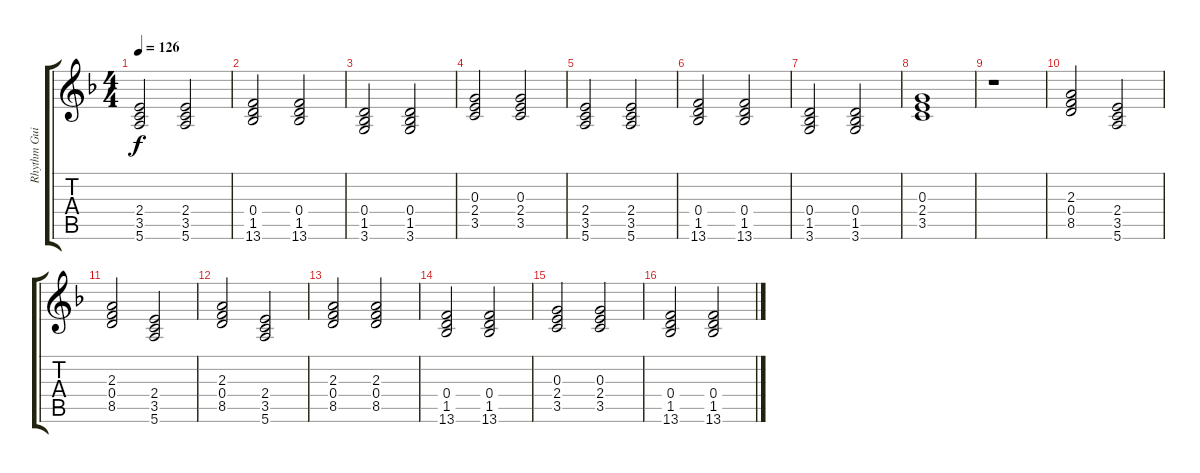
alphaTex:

\track ("Rhythm Guitar" "Rhythm Gui") {instrument acousticguitarsteel}
\staff {score tabs}
\tuning (E4 B3 G3 D3 A2 E2) {hide}
\ts (4 4)
\tempo 126
\clef g2
\ks dminor
(2.4 3.5 5.6).2{dy f} (2.4 3.5 5.6).2 |
(0.4 1.5 13.6).2 (0.4 1.5 13.6).2 |
(0.4 1.5 3.6).2 (0.4 1.5 3.6).2 |
(0.3 2.4 3.5).2 (0.3 2.4 3.5).2 |
(2.4 3.5 5.6).2 (2.4 3.5 5.6).2 |
(0.4 1.5 13.6).2 (0.4 1.5 13.6).2 |
(0.4 1.5 3.6).2 (0.4 1.5 3.6).2 |
(0.3 2.4 3.5).1 |
r.1 |
(2.3 0.4 8.5).2 (2.4 3.5 5.6).2 |
(2.3 0.4 8.5).2 (2.4 3.5 5.6).2 |
(2.3 0.4 8.5).2 (2.4 3.5 5.6).2 |
(2.3 0.4 8.5).2 (2.3 0.4 8.5).2 |
(0.4 1.5 13.6).2 (0.4 1.5 13.6).2 |
(0.3 2.4 3.5).2 (0.3 2.4 3.5).2 |
(0.4 1.5 13.6).2 (0.4 1.5 13.6).2
